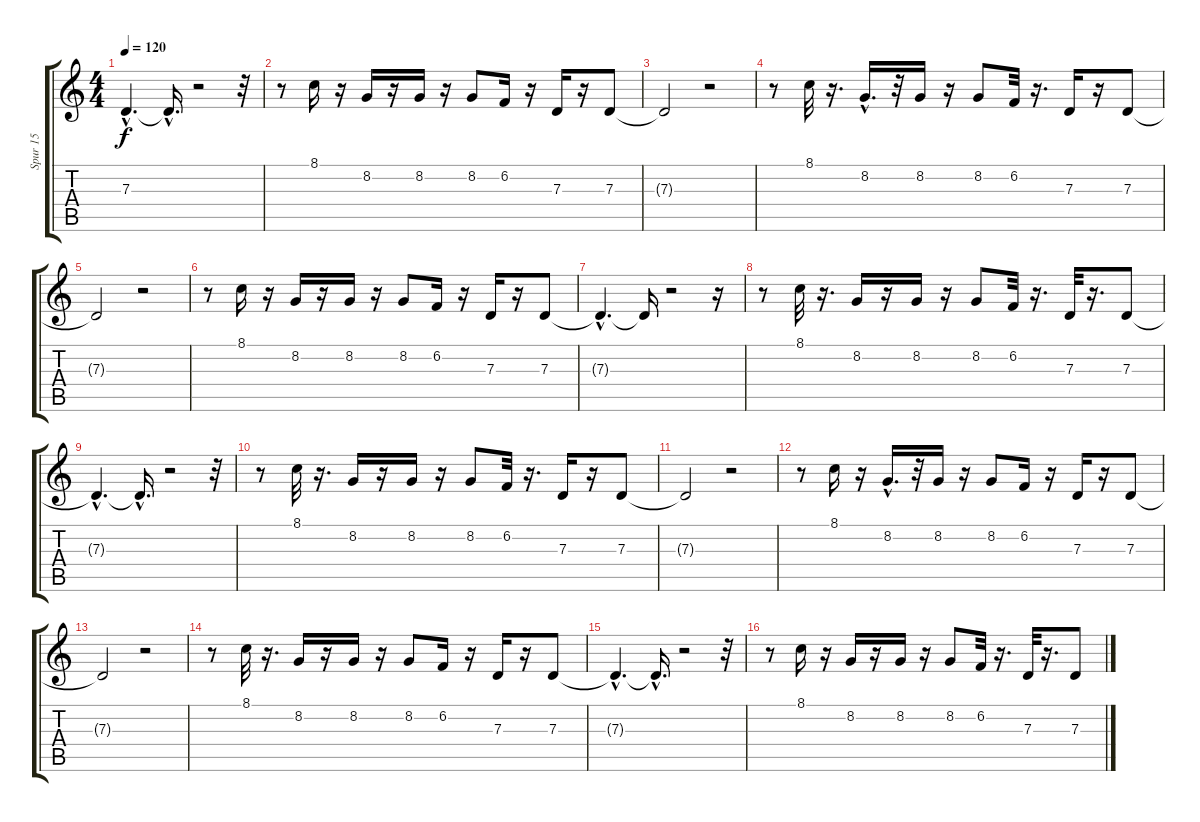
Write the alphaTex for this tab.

\track ("Spur 15" "Spur 15") {instrument clavinet}
\staff {score tabs}
\tuning (E4 B3 G3 D3 A2 E2) {hide}
\ts (4 4)
\tempo 120
\clef g2
\ks c
7.3{hac t}.4{d dy f} 7.3{hac t}.16{d} r.2 r.32 |
r.8 8.1.16 r.16 8.2.16 r.16 8.2.16 r.16 8.2.8 6.2.16 r.16 7.3.16 r.16 7.3.8 |
7.3{t}.2 r.2 |
r.8 8.1.32 r.16{d} 8.2{hac}.16{d} r.32 8.2.16 r.16 8.2.8 6.2.32 r.16{d} 7.3.16 r.16 7.3.8 |
7.3{t}.2 r.2 |
r.8 8.1.16 r.16 8.2.16 r.16 8.2.16 r.16 8.2.8 6.2.16 r.16 7.3.16 r.16 7.3.8 |
7.3{hac t}.4{d} 7.3{t}.16 r.2 r.16 |
r.8 8.1.32 r.16{d} 8.2.16 r.16 8.2.16 r.16 8.2.8 6.2.32 r.16{d} 7.3.32 r.16{d} 7.3.8 |
7.3{hac t}.4{d} 7.3{hac t}.16{d} r.2 r.32 |
r.8 8.1.32 r.16{d} 8.2.16 r.16 8.2.16 r.16 8.2.8 6.2.32 r.16{d} 7.3.16 r.16 7.3.8 |
7.3{t}.2 r.2 |
r.8 8.1.16 r.16 8.2{hac}.16{d} r.32 8.2.16 r.16 8.2.8 6.2.16 r.16 7.3.16 r.16 7.3.8 |
7.3{t}.2 r.2 |
r.8 8.1.32 r.16{d} 8.2.16 r.16 8.2.16 r.16 8.2.8 6.2.16 r.16 7.3.16 r.16 7.3.8 |
7.3{hac t}.4{d} 7.3{hac t}.16{d} r.2 r.32 |
r.8 8.1.16 r.16 8.2.16 r.16 8.2.16 r.16 8.2.8 6.2.32 r.16{d} 7.3.32 r.16{d} 7.3.8
